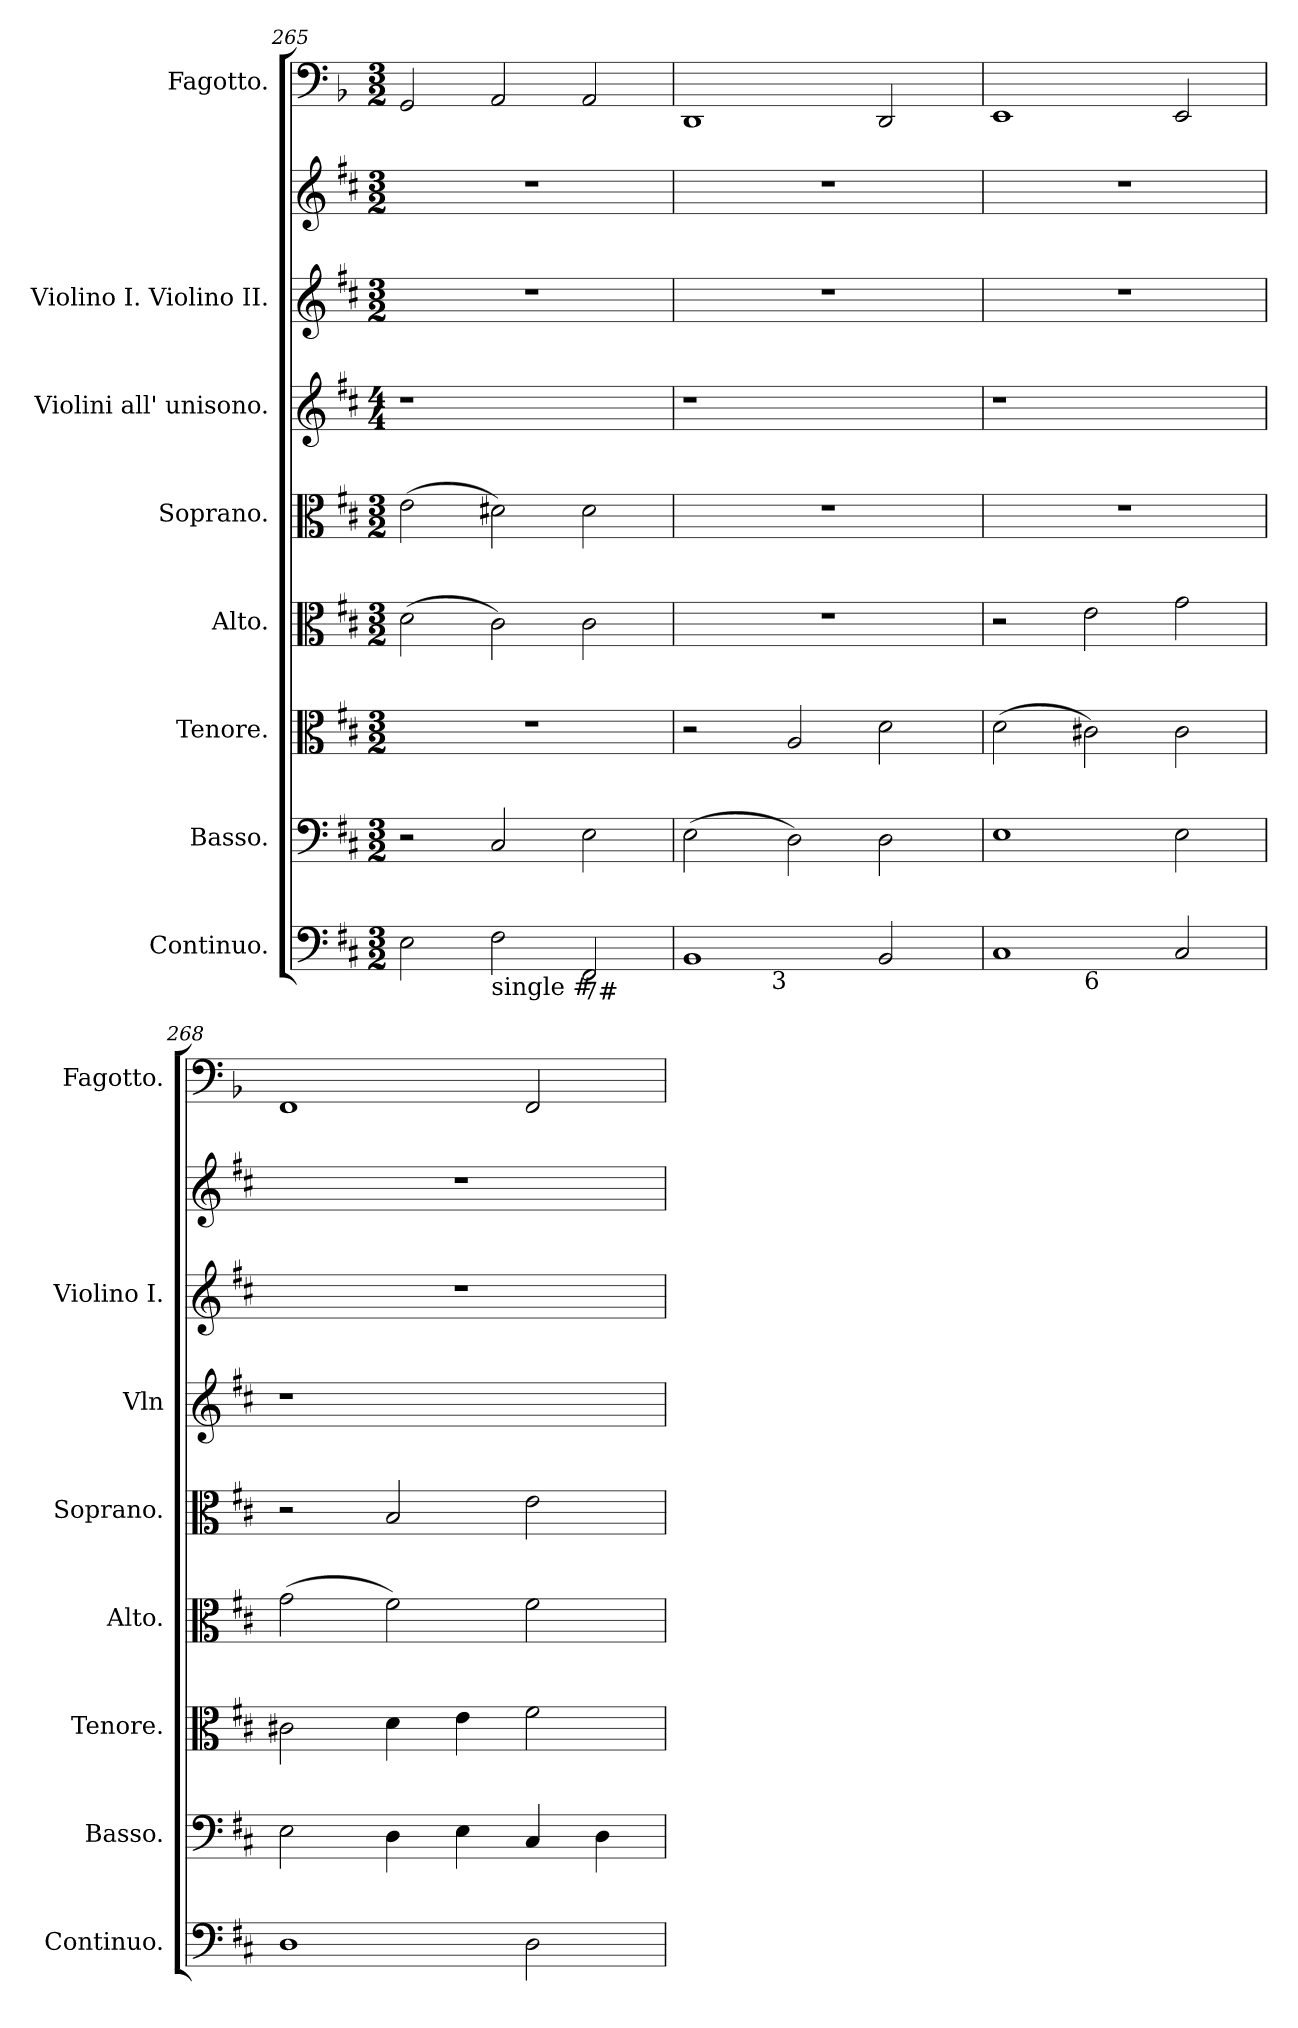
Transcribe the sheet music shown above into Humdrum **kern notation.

**kern	**kern	**kern	**kern	**kern	**kern	**kern	**kern	**kern
*part8	*part7	*part6	*part5	*part4	*part3	*part2	*part2	*part1
*staff9	*staff8	*staff7	*staff6	*staff5	*staff4	*staff3	*staff2	*staff1
*I"Continuo.	*I"Basso.	*I"Tenore.	*I"Alto.	*I"Soprano.	*I"Violini all' unisono.	*I"Violino I. Violino II.	*	*I"Fagotto.
*I'Continuo.	*I'Basso.	*I'Tenore.	*I'Alto.	*I'Soprano.	*I'Vln	*I'Violino I.	*	*I'Fagotto.
*clefF4	*clefF4	*clefC3	*clefC3	*clefC3	*clefG2	*clefG2	*clefG2	*clefF4
*	*	*	*	*	*	*	*	*ITrd2c3
*k[f#c#]	*k[f#c#]	*k[f#c#]	*k[f#c#]	*k[f#c#]	*k[f#c#]	*k[f#c#]	*k[f#c#]	*k[f#c#]
*D:	*D:	*D:	*D:	*D:	*D:	*D:	*D:	*D:
*M3/2	*M3/2	*M3/2	*M3/2	*M3/2	*M4/4	*M3/2	*M3/2	*M3/2
=265	=265	=265	=265	=265	=265	=265	=265	=265
2E\	2r	1.r	(>2d\	(>2e\	1r	1.r	1.r	2EE/
!LO:TX:b:t=single #	!	!	!	!	!	!	!	!
2F#\	2C#/	.	2c#\)	2d#X\)	.	.	.	2FF#/
!LO:TX:b:t=7#	!	!	!	!	!	!	!	!
2FF#/	2E\	.	2c#\	2d#\	2ryy	.	.	2FF#/
=266!	=266!	=266!	=266!	=266!	=266!	=266!	=266!	=266!
*^	*	*	*	*	*	*	*	*
1BB	4...ryy	(>2E\	2r	1.r	1.r	1r	1.r	1.r	1BBB
!	!LO:TX:b:t=3	!	!	!	!	!	!	!	!
.	1ryy	.	.	.	.	.	.	.	.
.	.	2D\)	2A/	.	.	.	.	.	.
2BB/	.	2D\	2d\	.	.	2ryy	.	.	2BBB/
.	32ryy	.	.	.	.	.	.	.	.
=267!	=267!	=267!	=267!	=267!	=267!	=267!	=267!	=267!	=267!
1C#	2ryy	1E	(>2d\	2r	1.r	1r	1.r	1.r	1CC#
!	!LO:TX:b:t=6	!	!	!	!	!	!	!	!
.	1ryy	.	2c#X\)	2e\	.	.	.	.	.
2C#/	.	2E\	2c#\	2g\	.	2ryy	.	.	2CC#/
*v	*v	*	*	*	*	*	*	*	*
=268!	=268!	=268!	=268!	=268!	=268!	=268!	=268!	=268!
1D	2E\	2c#X\	(>2g\	2r	1r	1.r	1.r	1DD
.	4D\	4d\	2f#\)	2B/	.	.	.	.
.	4E\	4e\	.	.	.	.	.	.
2D\	4C#/	2f#\	2f#\	2e\	2ryy	.	.	2DD/
.	4D\	.	.	.	.	.	.	.
=!	=!	=!	=!	=!	=!	=!	=!	=!
*-	*-	*-	*-	*-	*-	*-	*-	*-
